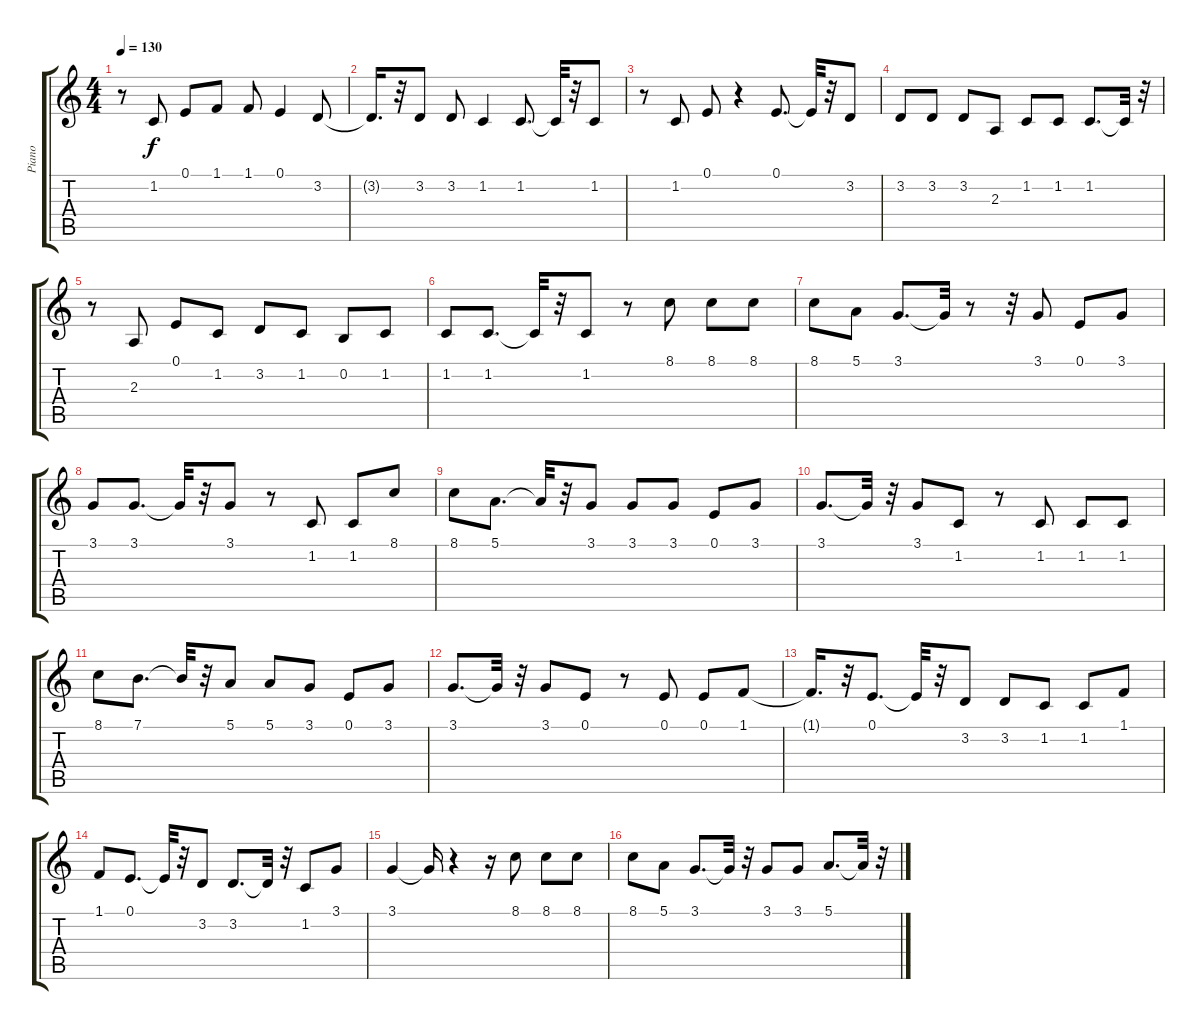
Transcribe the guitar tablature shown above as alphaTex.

\track ("Piano" "Piano") {instrument fiddle}
\staff {score tabs}
\tuning (E4 B3 G3 D3 A2 E2) {hide}
\ts (4 4)
\tempo 130
\clef g2
\ks c
r.8{dy f} 1.2.8 0.1.8 1.1.8 1.1.8 0.1.4 3.2.8 |
3.2{t}.16{d} r.32 3.2.8 3.2.8 1.2.4 1.2.8{d} 1.2{t}.32 r.32 1.2.8 |
r.8 1.2.8 0.1.8 r.4 0.1.8{d} 0.1{t}.32 r.32 3.2.8 |
3.2.8 3.2.8 3.2.8 2.3.8 1.2.8 1.2.8 1.2.8{d} 1.2{t}.32 r.32 |
r.8 2.3.8 0.1.8 1.2.8 3.2.8 1.2.8 0.2.8 1.2.8 |
1.2.8 1.2.8{d} 1.2{t}.32 r.32 1.2.8 r.8 8.1.8 8.1.8 8.1.8 |
8.1.8 5.1.8 3.1.8{d} 3.1{t}.32 r.8 r.32 3.1.8 0.1.8 3.1.8 |
3.1.8 3.1.8{d} 3.1{t}.32 r.32 3.1.8 r.8 1.2.8 1.2.8 8.1.8 |
8.1.8 5.1.8{d} 5.1{t}.32 r.32 3.1.8 3.1.8 3.1.8 0.1.8 3.1.8 |
3.1.8{d} 3.1{t}.32 r.32 3.1.8 1.2.8 r.8 1.2.8 1.2.8 1.2.8 |
8.1.8 7.1.8{d} 7.1{t}.32 r.32 5.1.8 5.1.8 3.1.8 0.1.8 3.1.8 |
3.1.8{d} 3.1{t}.32 r.32 3.1.8 0.1.8 r.8 0.1.8 0.1.8 1.1.8 |
1.1{t}.16{d} r.32 0.1.8{d} 0.1{t}.32 r.32 3.2.8 3.2.8 1.2.8 1.2.8 1.1.8 |
1.1.8 0.1.8{d} 0.1{t}.32 r.32 3.2.8 3.2.8{d} 3.2{t}.32 r.32 1.2.8 3.1.8 |
3.1.4 3.1{t}.16 r.4 r.16 8.1.8 8.1.8 8.1.8 |
8.1.8 5.1.8 3.1.8{d} 3.1{t}.32 r.32 3.1.8 3.1.8 5.1.8{d} 5.1{t}.32 r.32
